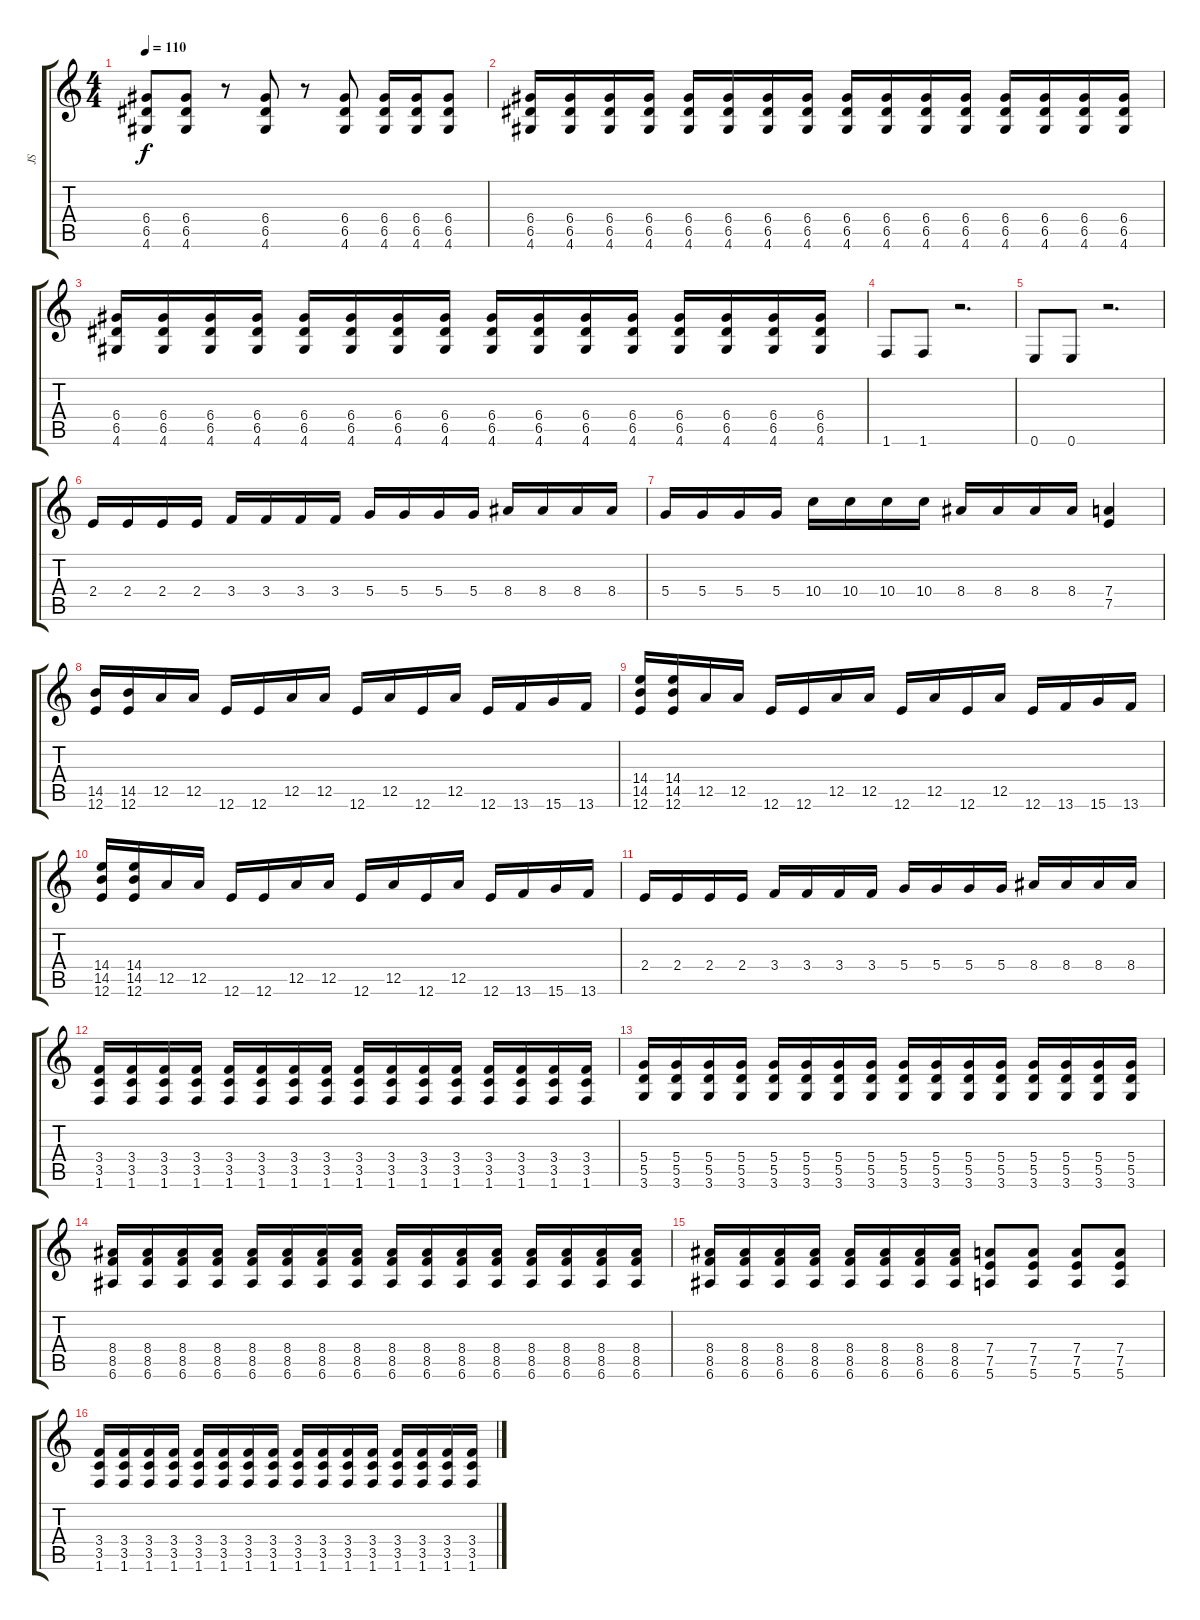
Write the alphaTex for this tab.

\track ("JS" "JS") {instrument overdrivenguitar}
\staff {score tabs}
\tuning (E4 B3 G3 D3 A2 E2) {hide}
\ts (4 4)
\tempo 110
\clef g2
\ks c
(6.4 6.5 4.6).8{dy f} (6.4 6.5 4.6).8 r.8 (6.4 6.5 4.6).8 r.8 (6.4 6.5 4.6).8 (6.4 6.5 4.6).16 (6.4 6.5 4.6).16 (6.4 6.5 4.6).8 |
(6.4 6.5 4.6).16 (6.4 6.5 4.6).16 (6.4 6.5 4.6).16 (6.4 6.5 4.6).16 (6.4 6.5 4.6).16 (6.4 6.5 4.6).16 (6.4 6.5 4.6).16 (6.4 6.5 4.6).16 (6.4 6.5 4.6).16 (6.4 6.5 4.6).16 (6.4 6.5 4.6).16 (6.4 6.5 4.6).16 (6.4 6.5 4.6).16 (6.4 6.5 4.6).16 (6.4 6.5 4.6).16 (6.4 6.5 4.6).16 |
(6.4 6.5 4.6).16 (6.4 6.5 4.6).16 (6.4 6.5 4.6).16 (6.4 6.5 4.6).16 (6.4 6.5 4.6).16 (6.4 6.5 4.6).16 (6.4 6.5 4.6).16 (6.4 6.5 4.6).16 (6.4 6.5 4.6).16 (6.4 6.5 4.6).16 (6.4 6.5 4.6).16 (6.4 6.5 4.6).16 (6.4 6.5 4.6).16 (6.4 6.5 4.6).16 (6.4 6.5 4.6).16 (6.4 6.5 4.6).16 |
1.6.8 1.6.8 r.2{d} |
0.6.8 0.6.8 r.2{d} |
2.4.16 2.4.16 2.4.16 2.4.16 3.4.16 3.4.16 3.4.16 3.4.16 5.4.16 5.4.16 5.4.16 5.4.16 8.4.16 8.4.16 8.4.16 8.4.16 |
5.4.16 5.4.16 5.4.16 5.4.16 10.4.16 10.4.16 10.4.16 10.4.16 8.4.16 8.4.16 8.4.16 8.4.16 (7.4 7.5).4 |
(14.5 12.6).16{volume 10} (14.5 12.6).16 12.5.16 12.5.16 12.6.16 12.6.16 12.5.16 12.5.16 12.6.16 12.5.16 12.6.16 12.5.16 12.6.16 13.6.16 15.6.16 13.6.16 |
(14.4 14.5 12.6).16{volume 10} (14.4 14.5 12.6).16 12.5.16 12.5.16 12.6.16 12.6.16 12.5.16 12.5.16 12.6.16 12.5.16 12.6.16 12.5.16 12.6.16 13.6.16 15.6.16 13.6.16 |
(14.4 14.5 12.6).16{volume 10} (14.4 14.5 12.6).16 12.5.16 12.5.16 12.6.16 12.6.16 12.5.16 12.5.16 12.6.16 12.5.16 12.6.16 12.5.16 12.6.16 13.6.16 15.6.16 13.6.16 |
2.4.16 2.4.16 2.4.16 2.4.16 3.4.16 3.4.16 3.4.16 3.4.16 5.4.16 5.4.16 5.4.16 5.4.16 8.4.16 8.4.16 8.4.16 8.4.16 |
(3.4 3.5 1.6).16{instrument overdrivenguitar} (3.4 3.5 1.6).16 (3.4 3.5 1.6).16 (3.4 3.5 1.6).16 (3.4 3.5 1.6).16 (3.4 3.5 1.6).16 (3.4 3.5 1.6).16 (3.4 3.5 1.6).16 (3.4 3.5 1.6).16 (3.4 3.5 1.6).16 (3.4 3.5 1.6).16 (3.4 3.5 1.6).16 (3.4 3.5 1.6).16 (3.4 3.5 1.6).16 (3.4 3.5 1.6).16 (3.4 3.5 1.6).16 |
(5.4 5.5 3.6).16 (5.4 5.5 3.6).16 (5.4 5.5 3.6).16 (5.4 5.5 3.6).16 (5.4 5.5 3.6).16 (5.4 5.5 3.6).16 (5.4 5.5 3.6).16 (5.4 5.5 3.6).16 (5.4 5.5 3.6).16 (5.4 5.5 3.6).16 (5.4 5.5 3.6).16 (5.4 5.5 3.6).16 (5.4 5.5 3.6).16 (5.4 5.5 3.6).16 (5.4 5.5 3.6).16 (5.4 5.5 3.6).16 |
(8.4 8.5 6.6).16 (8.4 8.5 6.6).16 (8.4 8.5 6.6).16 (8.4 8.5 6.6).16 (8.4 8.5 6.6).16 (8.4 8.5 6.6).16 (8.4 8.5 6.6).16 (8.4 8.5 6.6).16 (8.4 8.5 6.6).16 (8.4 8.5 6.6).16 (8.4 8.5 6.6).16 (8.4 8.5 6.6).16 (8.4 8.5 6.6).16 (8.4 8.5 6.6).16 (8.4 8.5 6.6).16 (8.4 8.5 6.6).16 |
(8.4 8.5 6.6).16 (8.4 8.5 6.6).16 (8.4 8.5 6.6).16 (8.4 8.5 6.6).16 (8.4 8.5 6.6).16 (8.4 8.5 6.6).16 (8.4 8.5 6.6).16 (8.4 8.5 6.6).16 (7.4 7.5 5.6).8 (7.4 7.5 5.6).8 (7.4 7.5 5.6).8 (7.4 7.5 5.6).8 |
(3.4 3.5 1.6).16 (3.4 3.5 1.6).16 (3.4 3.5 1.6).16 (3.4 3.5 1.6).16 (3.4 3.5 1.6).16 (3.4 3.5 1.6).16 (3.4 3.5 1.6).16 (3.4 3.5 1.6).16 (3.4 3.5 1.6).16 (3.4 3.5 1.6).16 (3.4 3.5 1.6).16 (3.4 3.5 1.6).16 (3.4 3.5 1.6).16 (3.4 3.5 1.6).16 (3.4 3.5 1.6).16 (3.4 3.5 1.6).16
